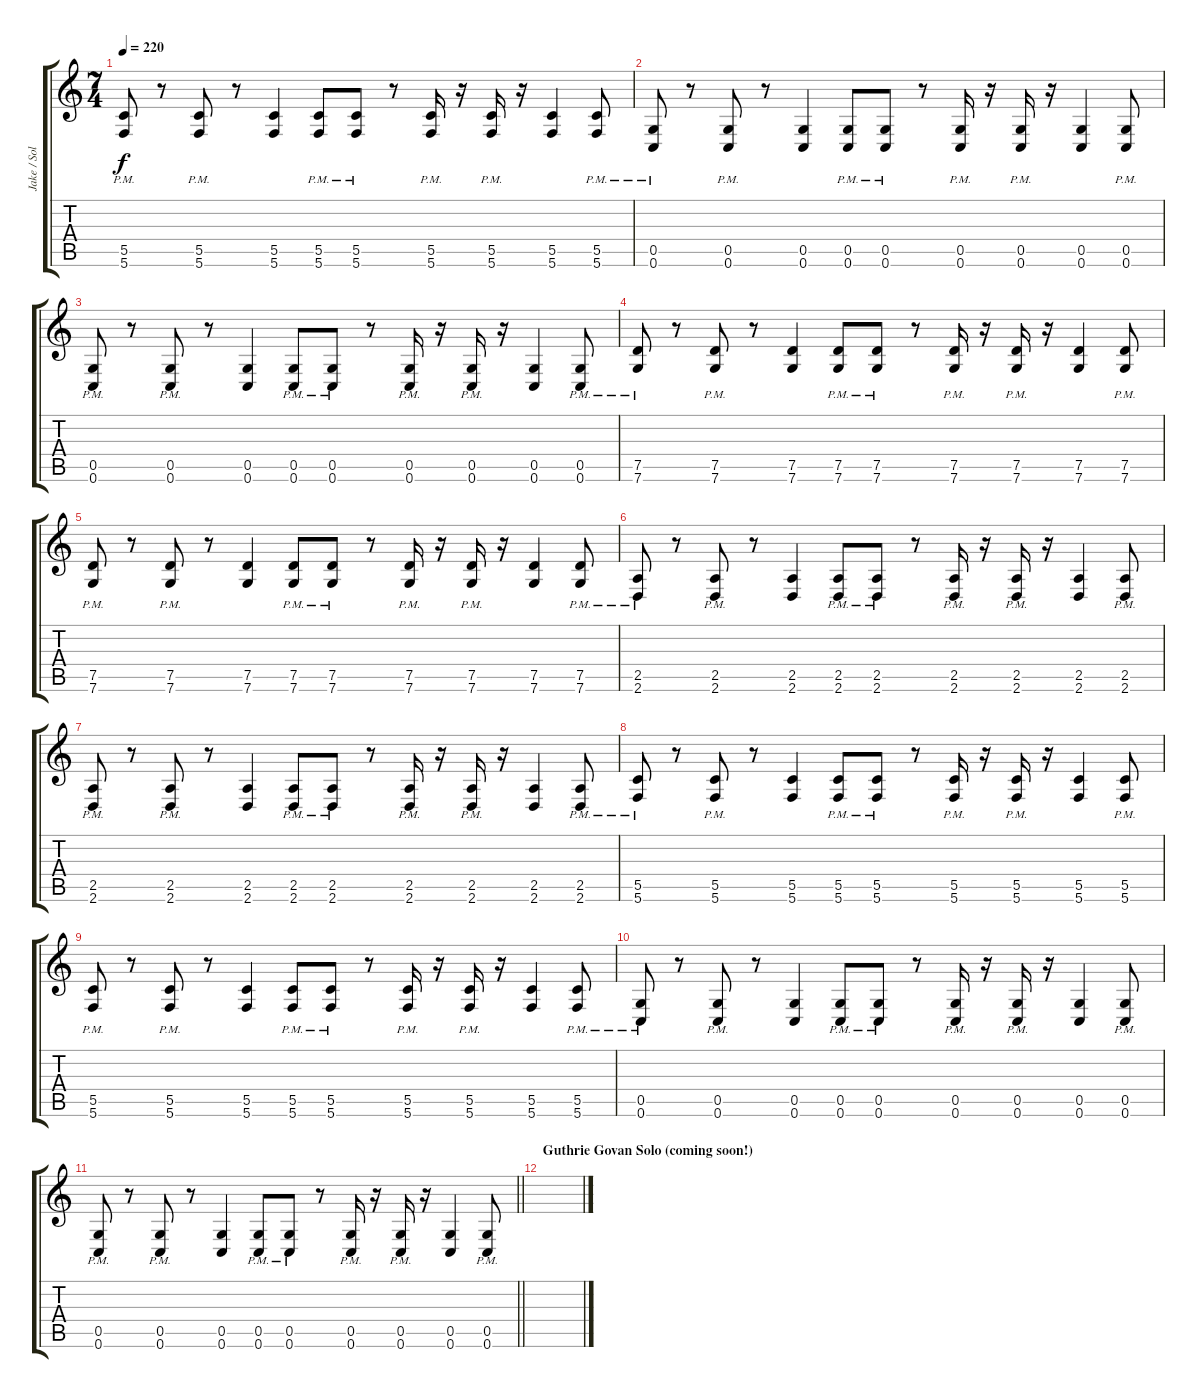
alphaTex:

\track ("Jake / Solo" "Jake / Sol") {instrument overdrivenguitar}
\staff {score tabs}
\tuning (D4 A3 F3 C3 G2 C2) {hide}
\ts (7 4)
\tempo 220
\clef g2
\ks c
(5.5{pm} 5.6{pm}).8{dy f volume 11} r.8 (5.5{pm} 5.6{pm}).8 r.8 (5.5 5.6).4 (5.5{pm} 5.6{pm}).8 (5.5{pm} 5.6{pm}).8 r.8 (5.5{pm} 5.6{pm}).16 r.16 (5.5{pm} 5.6{pm}).16 r.16 (5.5 5.6).4 (5.5{pm} 5.6{pm}).8 |
(0.5{pm} 0.6{pm}).8{volume 11} r.8 (0.5{pm} 0.6{pm}).8 r.8 (0.5 0.6).4 (0.5{pm} 0.6{pm}).8 (0.5{pm} 0.6{pm}).8 r.8 (0.5{pm} 0.6{pm}).16 r.16 (0.5{pm} 0.6{pm}).16 r.16 (0.5 0.6).4 (0.5{pm} 0.6{pm}).8 |
(0.5{pm} 0.6{pm}).8{volume 11} r.8 (0.5{pm} 0.6{pm}).8 r.8 (0.5 0.6).4 (0.5{pm} 0.6{pm}).8 (0.5{pm} 0.6{pm}).8 r.8 (0.5{pm} 0.6{pm}).16 r.16 (0.5{pm} 0.6{pm}).16 r.16 (0.5 0.6).4 (0.5{pm} 0.6{pm}).8 |
(7.5{pm} 7.6{pm}).8{volume 11} r.8 (7.5{pm} 7.6{pm}).8 r.8 (7.5 7.6).4 (7.5{pm} 7.6{pm}).8 (7.5{pm} 7.6{pm}).8 r.8 (7.5{pm} 7.6{pm}).16 r.16 (7.5{pm} 7.6{pm}).16 r.16 (7.5 7.6).4 (7.5{pm} 7.6{pm}).8 |
(7.5{pm} 7.6{pm}).8{volume 11} r.8 (7.5{pm} 7.6{pm}).8 r.8 (7.5 7.6).4 (7.5{pm} 7.6{pm}).8 (7.5{pm} 7.6{pm}).8 r.8 (7.5{pm} 7.6{pm}).16 r.16 (7.5{pm} 7.6{pm}).16 r.16 (7.5 7.6).4 (7.5{pm} 7.6{pm}).8 |
(2.5{pm} 2.6{pm}).8{volume 11} r.8 (2.5{pm} 2.6{pm}).8 r.8 (2.5 2.6).4 (2.5{pm} 2.6{pm}).8 (2.5{pm} 2.6{pm}).8 r.8 (2.5{pm} 2.6{pm}).16 r.16 (2.5{pm} 2.6{pm}).16 r.16 (2.5 2.6).4 (2.5{pm} 2.6{pm}).8 |
(2.5{pm} 2.6{pm}).8{volume 11} r.8 (2.5{pm} 2.6{pm}).8 r.8 (2.5 2.6).4 (2.5{pm} 2.6{pm}).8 (2.5{pm} 2.6{pm}).8 r.8 (2.5{pm} 2.6{pm}).16 r.16 (2.5{pm} 2.6{pm}).16 r.16 (2.5 2.6).4 (2.5{pm} 2.6{pm}).8 |
(5.5{pm} 5.6{pm}).8{volume 11} r.8 (5.5{pm} 5.6{pm}).8 r.8 (5.5 5.6).4 (5.5{pm} 5.6{pm}).8 (5.5{pm} 5.6{pm}).8 r.8 (5.5{pm} 5.6{pm}).16 r.16 (5.5{pm} 5.6{pm}).16 r.16 (5.5 5.6).4 (5.5{pm} 5.6{pm}).8 |
(5.5{pm} 5.6{pm}).8{volume 11} r.8 (5.5{pm} 5.6{pm}).8 r.8 (5.5 5.6).4 (5.5{pm} 5.6{pm}).8 (5.5{pm} 5.6{pm}).8 r.8 (5.5{pm} 5.6{pm}).16 r.16 (5.5{pm} 5.6{pm}).16 r.16 (5.5 5.6).4 (5.5{pm} 5.6{pm}).8 |
(0.5{pm} 0.6{pm}).8{volume 11} r.8 (0.5{pm} 0.6{pm}).8 r.8 (0.5 0.6).4 (0.5{pm} 0.6{pm}).8 (0.5{pm} 0.6{pm}).8 r.8 (0.5{pm} 0.6{pm}).16 r.16 (0.5{pm} 0.6{pm}).16 r.16 (0.5 0.6).4 (0.5{pm} 0.6{pm}).8 |
\barLineRight lightlight
(0.5{pm} 0.6{pm}).8{volume 11} r.8 (0.5{pm} 0.6{pm}).8 r.8 (0.5 0.6).4 (0.5{pm} 0.6{pm}).8 (0.5{pm} 0.6{pm}).8 r.8 (0.5{pm} 0.6{pm}).16 r.16 (0.5{pm} 0.6{pm}).16 r.16 (0.5 0.6).4 (0.5{pm} 0.6{pm}).8 |
\section ("" "Guthrie Govan Solo (coming soon!)")
